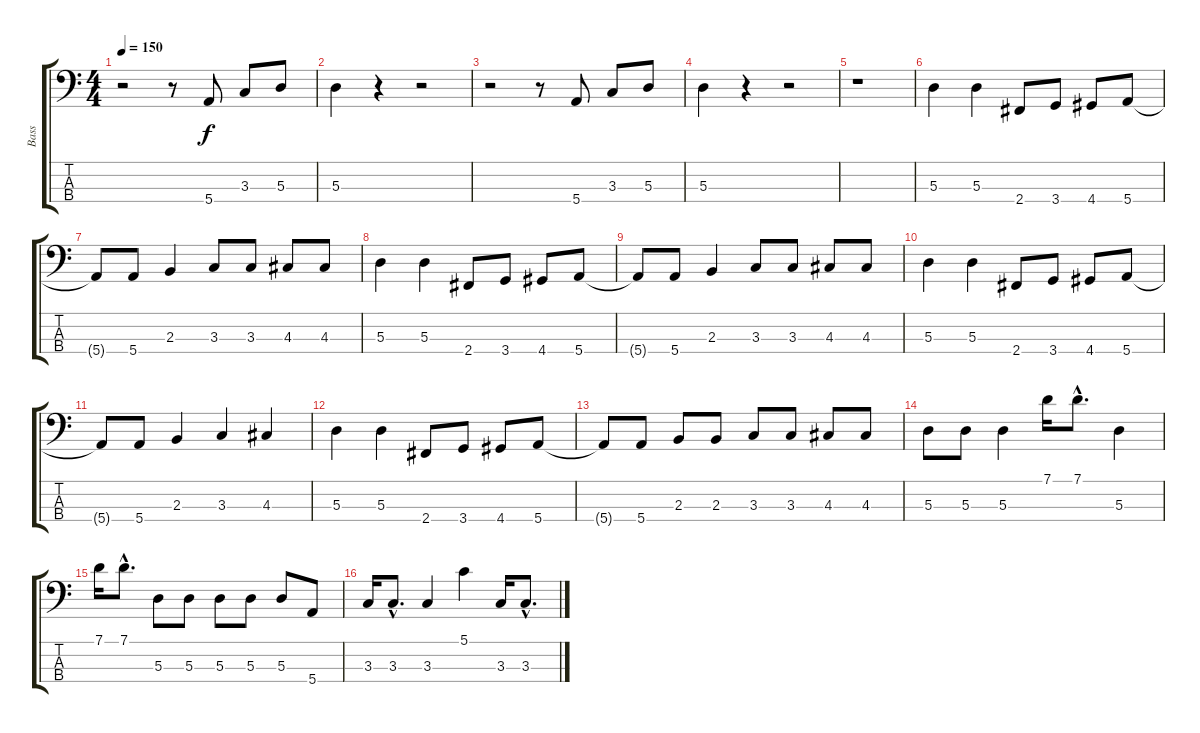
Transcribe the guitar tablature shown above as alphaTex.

\track ("Bass" "Bass") {instrument electricbassfinger}
\staff {score tabs}
\tuning (G2 D2 A1 E1) {hide}
\ts (4 4)
\tempo 150
\clef f4
\ks c
r.2{dy f} r.8 5.4.8 3.3.8 5.3.8 |
5.3.4 r.4 r.2 |
r.2 r.8 5.4.8 3.3.8 5.3.8 |
5.3.4 r.4 r.2 |
r.1 |
5.3.4 5.3.4 2.4.8 3.4.8 4.4.8 5.4.8 |
5.4{t}.8 5.4.8 2.3.4 3.3.8 3.3.8 4.3.8 4.3.8 |
5.3.4 5.3.4 2.4.8 3.4.8 4.4.8 5.4.8 |
5.4{t}.8 5.4.8 2.3.4 3.3.8 3.3.8 4.3.8 4.3.8 |
5.3.4 5.3.4 2.4.8 3.4.8 4.4.8 5.4.8 |
5.4{t}.8 5.4.8 2.3.4 3.3.4 4.3.4 |
5.3.4 5.3.4 2.4.8 3.4.8 4.4.8 5.4.8 |
5.4{t}.8 5.4.8 2.3.8 2.3.8 3.3.8 3.3.8 4.3.8 4.3.8 |
5.3.8 5.3.8 5.3.4 7.1.16 7.1{hac}.8{d} 5.3.4 |
7.1.16 7.1{hac}.8{d} 5.3.8 5.3.8 5.3.8 5.3.8 5.3.8 5.4.8 |
3.3.16 3.3{hac}.8{d} 3.3.4 5.1.4 3.3.16 3.3{hac}.8{d}
